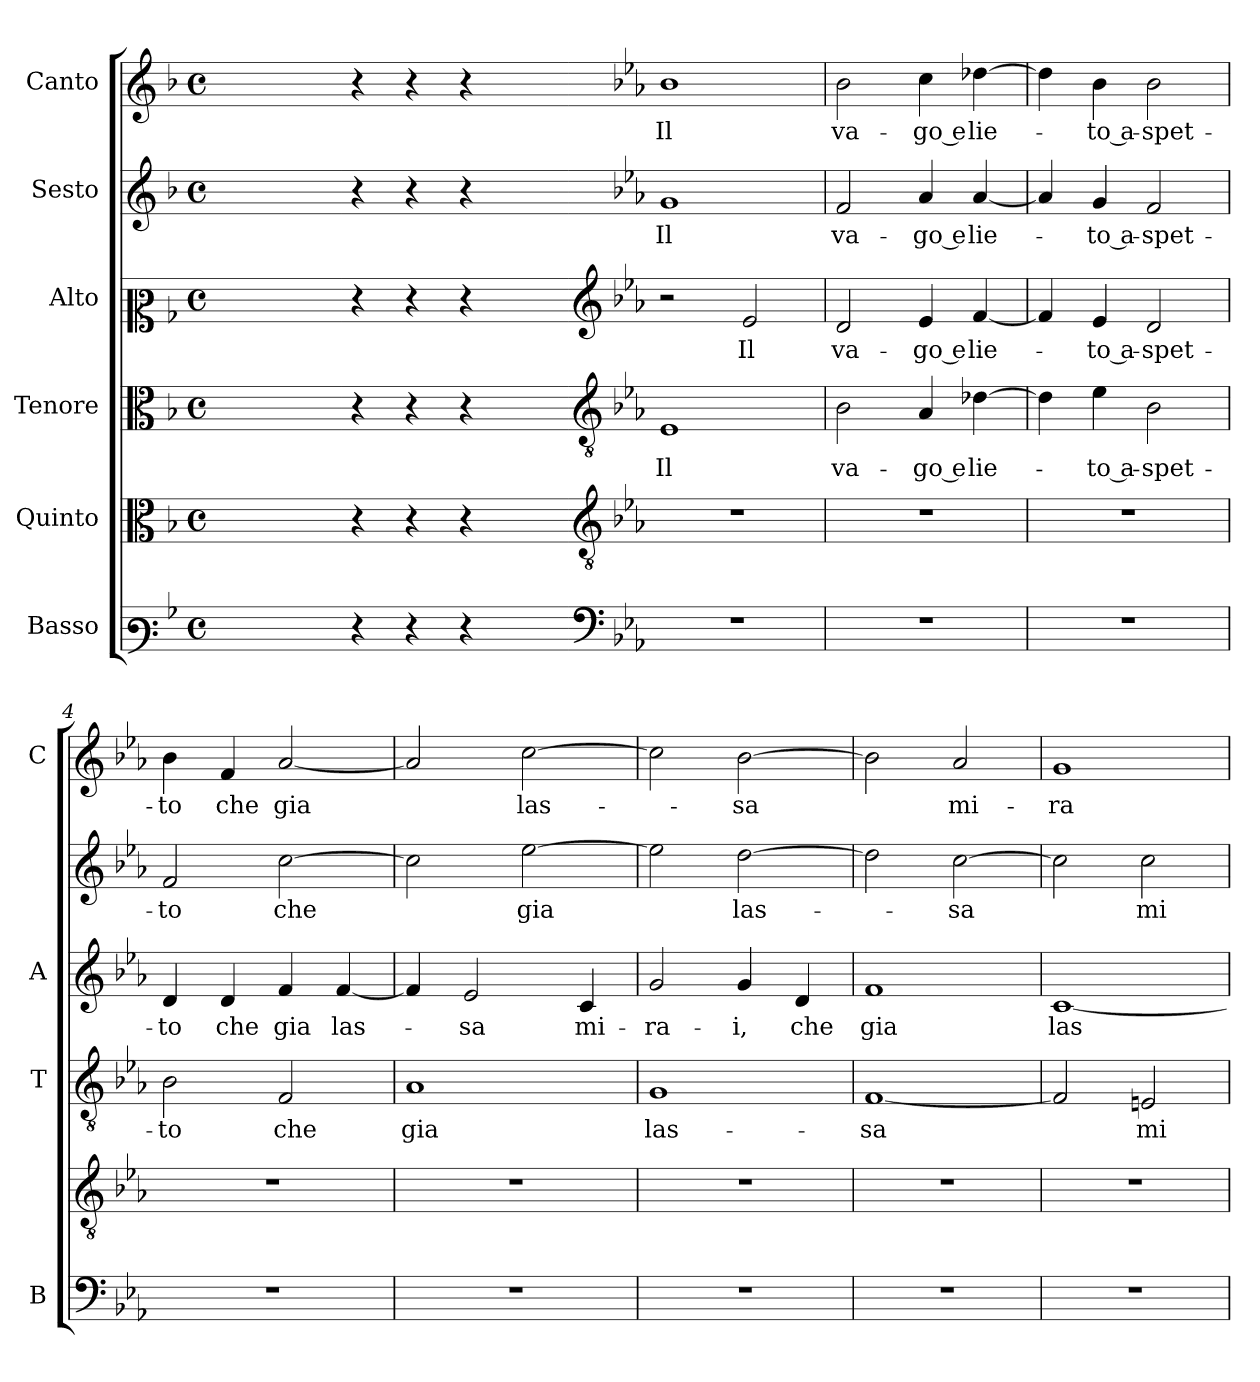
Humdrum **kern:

**kern	**kern	**kern	**text	**kern	**text	**kern	**text	**kern	**text
*part6	*part5	*part4	*part4	*part3	*part3	*part2	*part2	*part1	*part1
*staff6	*staff5	*staff4	*staff4	*staff3	*staff3	*staff2	*staff2	*staff1	*staff1
*I"Basso	*I"Quinto	*I"Tenore	*	*I"Alto	*	*I"Sesto	*	*I"Canto	*
*I'B	*	*I'T	*	*I'A	*	*	*	*I'C	*
*clefF3	*clefC3	*clefC3	*	*clefC2	*	*clefG2	*	*clefG2	*
*k[b-]	*k[b-]	*k[b-]	*	*k[b-]	*	*k[b-]	*	*k[b-]	*
*F:	*F:	*F:	*	*F:	*	*F:	*	*F:	*
*M4/4	*M4/4	*M4/4	*	*M4/4	*	*M4/4	*	*M4/4	*
*met(c)	*met(c)	*met(c)	*	*met(c)	*	*met(c)	*	*met(c)	*
=	=	=	=	=	=	=	=	=	=
1ryy	1ryy	1ryy	.	1ryy	.	1ryy	.	1ryy	.
=1X-	=1X-	=1X-	=1X-	=1X-	=1X-	=1X-	=1X-	=1X-	=1X-
4r	4r	4r	.	4r	.	4r	.	4r	.
4r	4r	4r	.	4r	.	4r	.	4r	.
4r	4r	4r	.	4r	.	4r	.	4r	.
4ryy	4ryy	4ryy	.	4ryy	.	4ryy	.	4ryy	.
=1-	=1-	=1-	=1-	=1-	=1-	=1-	=1-	=1-	=1-
*clefF4	*clefGv2	*clefGv2	*	*clefG2	*	*	*	*	*
*k[b-e-a-]	*k[b-e-a-]	*k[b-e-a-]	*	*k[b-e-a-]	*	*k[b-e-a-]	*	*k[b-e-a-]	*
*E-:	*E-:	*E-:	*	*E-:	*	*E-:	*	*E-:	*
!	!	!	!LO:LY:b	!	!	!	!LO:LY:b	!	!LO:LY:b
1r	1r	1E-	Il	2r	.	1g	Il	1b-	Il
!	!	!	!	!	!LO:LY:b	!	!	!	!
.	.	.	.	2e-/	Il	.	.	.	.
=2	=2	=2	=2	=2	=2	=2	=2	=2	=2
!	!	!	!LO:LY:b	!	!LO:LY:b	!	!LO:LY:b	!	!LO:LY:b
1r	1r	2B-\	va-	2d/	va-	2f/	va-	2b-\	va-
!	!	!	!LO:LY:b	!	!LO:LY:b	!	!LO:LY:b	!	!LO:LY:b
.	.	4A-/	-go e	4e-/	-go e	4a-/	-go e	4cc\	-go e
!	!	!	!LO:LY:b	!	!LO:LY:b	!	!LO:LY:b	!	!LO:LY:b
.	.	[4d-X\	lie-	[4f/	lie-	[4a-/	lie-	[4dd-X\	lie-
=3	=3	=3	=3	=3	=3	=3	=3	=3	=3
1r	1r	4d-\]	.	4f/]	.	4a-/]	.	4dd-\]	.
!	!	!	!LO:LY:b	!	!LO:LY:b	!	!LO:LY:b	!	!LO:LY:b
.	.	4e-\	-to a-	4e-/	-to a-	4g/	-to a-	4b-\	-to a-
!	!	!	!LO:LY:b	!	!LO:LY:b	!	!LO:LY:b	!	!LO:LY:b
.	.	2B-\	-spet-	2d/	-spet-	2f/	-spet-	2b-\	-spet-
=4	=4	=4	=4	=4	=4	=4	=4	=4	=4
!	!	!	!LO:LY:b	!	!LO:LY:b	!	!LO:LY:b	!	!LO:LY:b
1r	1r	2B-\	-to	4d/	-to	2f/	-to	4b-\	-to
!	!	!	!	!	!LO:LY:b	!	!	!	!LO:LY:b
.	.	.	.	4d/	che	.	.	4f/	che
!	!	!	!LO:LY:b	!	!LO:LY:b	!	!LO:LY:b	!	!LO:LY:b
.	.	2F/	che	4f/	gia	[2cc\	che	[2a-/	gia
!	!	!	!	!	!LO:LY:b	!	!	!	!
.	.	.	.	[4f/	las-	.	.	.	.
=5	=5	=5	=5	=5	=5	=5	=5	=5	=5
!	!	!	!LO:LY:b	!	!	!	!	!	!
1r	1r	1A-	gia	4f/]	.	2cc\]	.	2a-/]	.
!	!	!	!	!	!LO:LY:b	!	!	!	!
.	.	.	.	2e-/	-sa	.	.	.	.
!	!	!	!	!	!	!	!LO:LY:b	!	!LO:LY:b
.	.	.	.	.	.	[2ee-\	gia	[2cc\	las-
!	!	!	!	!	!LO:LY:b	!	!	!	!
.	.	.	.	4c/	mi-	.	.	.	.
=6	=6	=6	=6	=6	=6	=6	=6	=6	=6
!	!	!	!LO:LY:b	!	!LO:LY:b	!	!	!	!
1r	1r	1G	las-	2g/	-ra-	2ee-\]	.	2cc\]	.
!	!	!	!	!	!LO:LY:b	!	!LO:LY:b	!	!LO:LY:b
.	.	.	.	4g/	-i,	[2dd\	las-	[2b-\	-sa
!	!	!	!	!	!LO:LY:b	!	!	!	!
.	.	.	.	4d/	che	.	.	.	.
=7	=7	=7	=7	=7	=7	=7	=7	=7	=7
!	!	!	!LO:LY:b	!	!LO:LY:b	!	!	!	!
1r	1r	[1F	-sa	1f	gia	2dd\]	.	2b-\]	.
!	!	!	!	!	!	!	!LO:LY:b	!	!LO:LY:b
.	.	.	.	.	.	[2cc\	-sa	2a-/	mi-
!!LO:LB:g=z
=8	=8	=8	=8	=8	=8	=8	=8	=8	=8
!	!	!	!	!	!LO:LY:b	!	!	!	!LO:LY:b
1r	1r	2F/]	.	[1c	las-	2cc\]	.	1g	-ra-
!	!	!	!LO:LY:b	!	!	!	!LO:LY:b	!	!
.	.	2En/	mi-	.	.	2cc\	mi-	.	.
=	=	=	=	=	=	=	=	=	=
*-	*-	*-	*-	*-	*-	*-	*-	*-	*-
